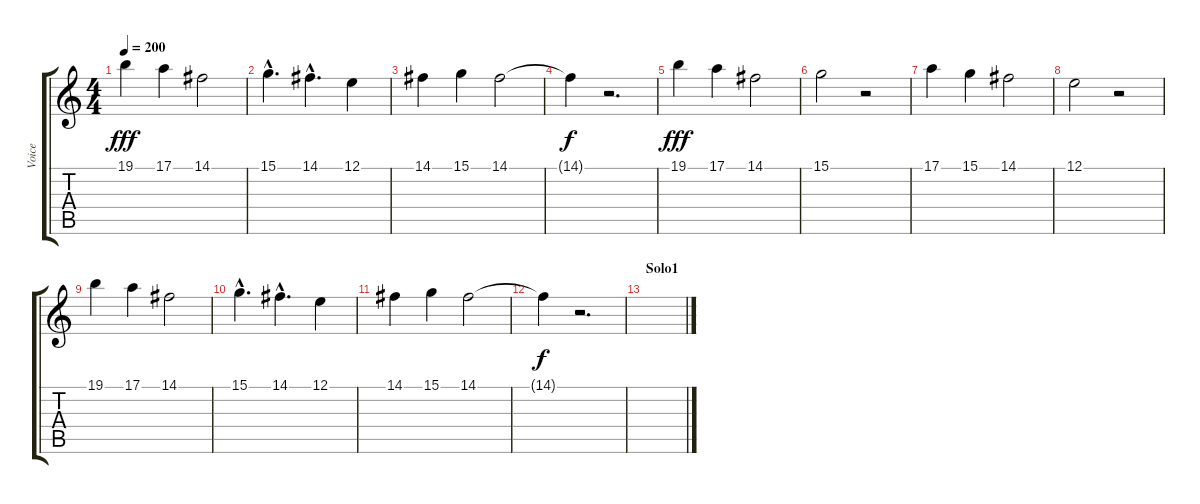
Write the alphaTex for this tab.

\track ("Voice" "Voice") {instrument choiraahs}
\staff {score tabs}
\tuning (E4 B3 G3 D3 A2 E2) {hide}
\ts (4 4)
\tempo 200
\clef g2
\ks c
19.1.4{dy fff} 17.1.4 14.1.2 |
15.1{hac}.4{d} 14.1{hac}.4{d} 12.1.4 |
14.1.4 15.1.4 14.1.2 |
14.1{t}.4{dy f} r.2{d} |
19.1.4{dy fff} 17.1.4 14.1.2 |
15.1.2 r.2 |
17.1.4 15.1.4 14.1.2 |
12.1.2 r.2 |
19.1.4 17.1.4 14.1.2 |
15.1{hac}.4{d} 14.1{hac}.4{d} 12.1.4 |
14.1.4 15.1.4 14.1.2 |
14.1{t}.4{dy f} r.2{d} |
\section ("" "Solo1")
